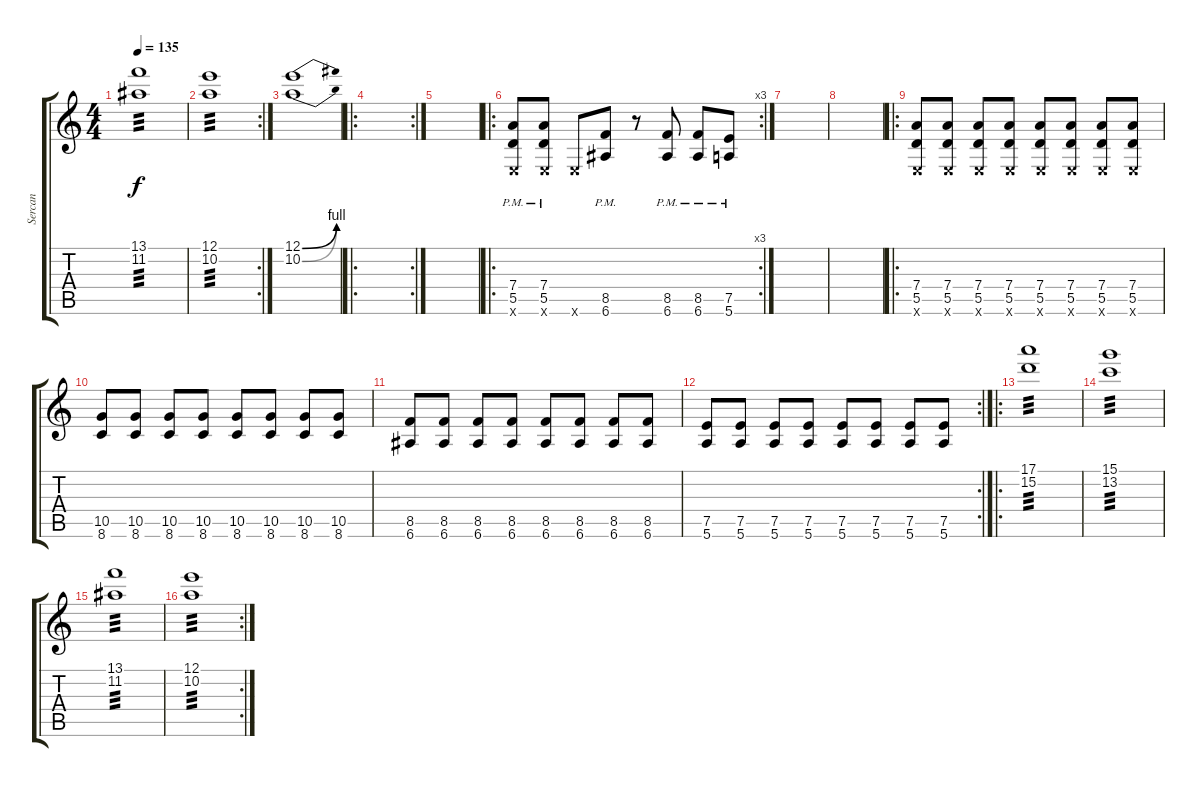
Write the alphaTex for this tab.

\track ("Sercan" "Sercan") {instrument overdrivenguitar}
\staff {score tabs}
\tuning (E4 B3 G3 D3 A2 E2) {hide}
\ts (4 4)
\tempo 135
\clef g2
\ks c
(13.1 11.2).1{tp 3 dy f} |
\rc 2
(12.1 10.2).1{tp 3} |
(12.1{be (bend 0 0 60 4)} 10.2{be (bend 0 0 60 4)}).1 |
\ro
\rc 2
|
|
\ro
\rc 3
(7.4 5.5{pm} 0.6{x}).8 (7.4 5.5{pm} 0.6{x}).8 0.6{x}.8 (8.5{pm} 6.6).8 r.8 (8.5{pm} 6.6).8 (8.5{pm} 6.6).8 (7.5{pm} 5.6).8 |
|
|
\ro
(7.4 5.5 0.6{x}).8 (7.4 5.5 0.6{x}).8 (7.4 5.5 0.6{x}).8 (7.4 5.5 0.6{x}).8 (7.4 5.5 0.6{x}).8 (7.4 5.5 0.6{x}).8 (7.4 5.5 0.6{x}).8 (7.4 5.5 0.6{x}).8 |
(10.5 8.6).8 (10.5 8.6).8 (10.5 8.6).8 (10.5 8.6).8 (10.5 8.6).8 (10.5 8.6).8 (10.5 8.6).8 (10.5 8.6).8 |
(8.5 6.6).8 (8.5 6.6).8 (8.5 6.6).8 (8.5 6.6).8 (8.5 6.6).8 (8.5 6.6).8 (8.5 6.6).8 (8.5 6.6).8 |
\rc 2
(7.5 5.6).8 (7.5 5.6).8 (7.5 5.6).8 (7.5 5.6).8 (7.5 5.6).8 (7.5 5.6).8 (7.5 5.6).8 (7.5 5.6).8 |
\ro
(17.1 15.2).1{tp 3} |
(15.1 13.2).1{tp 3} |
(13.1 11.2).1{tp 3} |
\rc 2
(12.1 10.2).1{tp 3}
